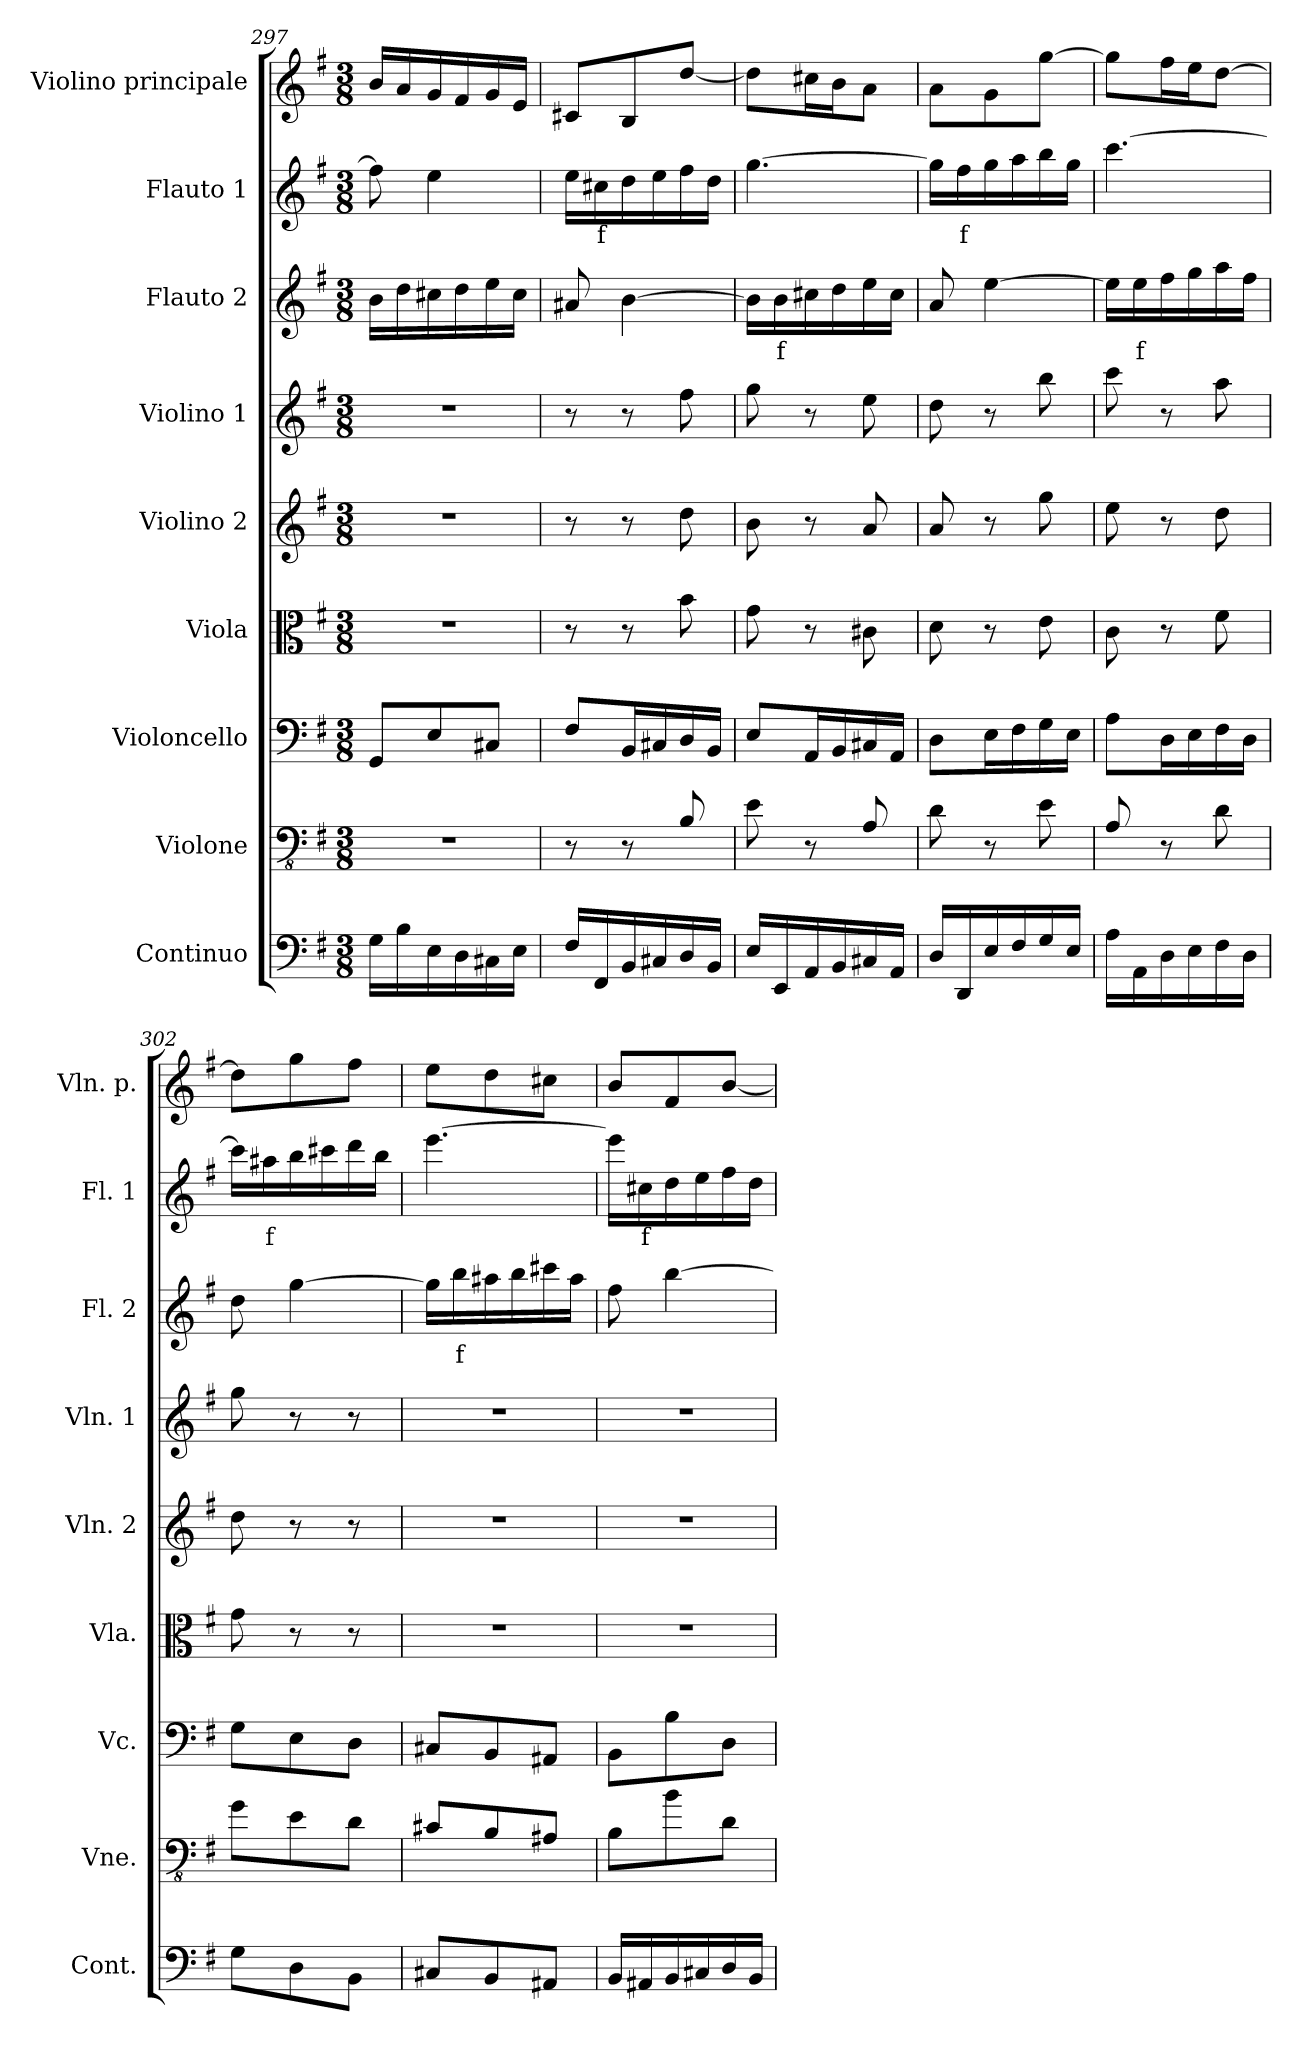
**kern	**kern	**kern	**kern	**kern	**kern	**kern	**text	**kern	**text	**kern
*part9	*part8	*part7	*part6	*part5	*part4	*part3	*part3	*part2	*part2	*part1
*staff9	*staff8	*staff7	*staff6	*staff5	*staff4	*staff3	*staff3	*staff2	*staff2	*staff1
*I"Continuo	*I"Violone	*I"Violoncello	*I"Viola	*I"Violino 2	*I"Violino 1	*I"Flauto 2	*	*I"Flauto 1	*	*I"Violino principale
*I'Cont.	*I'Vne.	*I'Vc.	*I'Vla.	*I'Vln. 2	*I'Vln. 1	*I'Fl. 2	*	*I'Fl. 1	*	*I'Vln. p.
*clefF4	*clefFv4	*clefF4	*clefC3	*clefG2	*clefG2	*clefG2	*	*clefG2	*	*clefG2
*	*ITrd7c12	*	*	*	*	*	*	*	*	*
*k[f#]	*k[f#]	*k[f#]	*k[f#]	*k[f#]	*k[f#]	*k[f#]	*	*k[f#]	*	*k[f#]
*M3/8	*M3/8	*M3/8	*M3/8	*M3/8	*M3/8	*M3/8	*	*M3/8	*	*M3/8
=297	=297	=297	=297	=297	=297	=297	=297	=297	=297	=297
16G\LL	4.r	8GG/L	4.r	4.r	4.r	16b\LL	.	8ff#\]	.	16b/LL
16B\	.	.	.	.	.	16dd\	.	.	.	16a/
16E\	.	8E/	.	.	.	16cc#X\	.	4ee\	.	16g/
16D\	.	.	.	.	.	16dd\	.	.	.	16f#/
16C#X\	.	8C#X/J	.	.	.	16ee\	.	.	.	16g/
16E\JJ	.	.	.	.	.	16cc#\JJ	.	.	.	16e/JJ
=298	=298	=298	=298	=298	=298	=298	=298	=298	=298	=298
16F#/LL	8r	8F#/L	8r	8r	8r	8a#X/	.	16ee\LL	.	8c#X/L
!	!	!	!	!	!	!	!	!	!LO:LY:color=#FF0000	!
16FF#/	.	.	.	.	.	.	.	16cc#X\	f	.
16BB/	8r	16BB/L	8r	8r	8r	[4b\	.	16dd\	.	8B/
16C#X/	.	16C#X/	.	.	.	.	.	16ee\	.	.
16D/	8BBB/	16D/	8b\	8dd\	8ff#\	.	.	16ff#\	.	[8dd/J
16BB/JJ	.	16BB/JJ	.	.	.	.	.	16dd\JJ	.	.
=299	=299	=299	=299	=299	=299	=299	=299	=299	=299	=299
16E/LL	8EE\	8E/L	8g\	8b\	8gg\	16b\LL]	.	[4.gg\	.	8dd\L]
!	!	!	!	!	!	!	!LO:LY:color=#FF0000	!	!	!
16EE/	.	.	.	.	.	16b\	f	.	.	.
16AA/	8r	16AA/L	8r	8r	8r	16cc#X\	.	.	.	16cc#X\L
16BB/	.	16BB/	.	.	.	16dd\	.	.	.	16b\J
16C#X/	8AAA/	16C#X/	8c#X\	8a/	8ee\	16ee\	.	.	.	8a\J
16AA/JJ	.	16AA/JJ	.	.	.	16cc#\JJ	.	.	.	.
=300	=300	=300	=300	=300	=300	=300	=300	=300	=300	=300
16D/LL	8DD\	8D\L	8d\	8a/	8dd\	8a/	.	16gg\LL]	.	8a\L
!	!	!	!	!	!	!	!	!	!LO:LY:color=#FF0000	!
16DD/	.	.	.	.	.	.	.	16ff#\	f	.
16E/	8r	16E\L	8r	8r	8r	[4ee\	.	16gg\	.	8g\
16F#/	.	16F#\	.	.	.	.	.	16aa\	.	.
16G/	8EE\	16G\	8e\	8gg\	8bb\	.	.	16bb\	.	[8gg\J
16E/JJ	.	16E\JJ	.	.	.	.	.	16gg\JJ	.	.
=301	=301	=301	=301	=301	=301	=301	=301	=301	=301	=301
16A\LL	8AAA/	8A\L	8c\	8ee\	8ccc\	16ee\LL]	.	[4.ccc\	.	8gg\L]
!	!	!	!	!	!	!	!LO:LY:color=#FF0000	!	!	!
16AA\	.	.	.	.	.	16ee\	f	.	.	.
16D\	8r	16D\L	8r	8r	8r	16ff#\	.	.	.	16ff#\L
16E\	.	16E\	.	.	.	16gg\	.	.	.	16ee\J
16F#\	8DD\	16F#\	8f#\	8dd\	8aa\	16aa\	.	.	.	[8dd\J
16D\JJ	.	16D\JJ	.	.	.	16ff#\JJ	.	.	.	.
=302	=302	=302	=302	=302	=302	=302	=302	=302	=302	=302
8G\L	8GG\L	8G\L	8g\	8dd\	8gg\	8dd\	.	16ccc\LL]	.	8dd\L]
!	!	!	!	!	!	!	!	!	!LO:LY:color=#FF0000	!
.	.	.	.	.	.	.	.	16aa#X\	f	.
8D\	8EE\	8E\	8r	8r	8r	[4gg\	.	16bb\	.	8gg\
.	.	.	.	.	.	.	.	16ccc#X\	.	.
8BB\J	8DD\J	8D\J	8r	8r	8r	.	.	16ddd\	.	8ff#\J
.	.	.	.	.	.	.	.	16bb\JJ	.	.
=303	=303	=303	=303	=303	=303	=303	=303	=303	=303	=303
8C#X/L	8CC#X/L	8C#X/L	4.r	4.r	4.r	16gg\LL]	.	[4.eee\	.	8ee\L
!	!	!	!	!	!	!	!LO:LY:color=#FF0000	!	!	!
.	.	.	.	.	.	16bb\	f	.	.	.
8BB/	8BBB/	8BB/	.	.	.	16aa#X\	.	.	.	8dd\
.	.	.	.	.	.	16bb\	.	.	.	.
8AA#X/J	8AAA#X/J	8AA#X/J	.	.	.	16ccc#X\	.	.	.	8cc#X\J
.	.	.	.	.	.	16aa#\JJ	.	.	.	.
=304	=304	=304	=304	=304	=304	=304	=304	=304	=304	=304
16BB/LL	8BBB\L	8BB\L	4.r	4.r	4.r	8ff#\	.	16eee\LL]	.	8b/L
!	!	!	!	!	!	!	!	!	!LO:LY:color=#FF0000	!
16AA#X/	.	.	.	.	.	.	.	16cc#X\	f	.
16BB/	8BB\	8B\	.	.	.	[4bb\	.	16dd\	.	8f#/
16C#X/	.	.	.	.	.	.	.	16ee\	.	.
16D/	8DD\J	8D\J	.	.	.	.	.	16ff#\	.	[8b/J
16BB/JJ	.	.	.	.	.	.	.	16dd\JJ	.	.
=	=	=	=	=	=	=	=	=	=	=
*-	*-	*-	*-	*-	*-	*-	*-	*-	*-	*-
